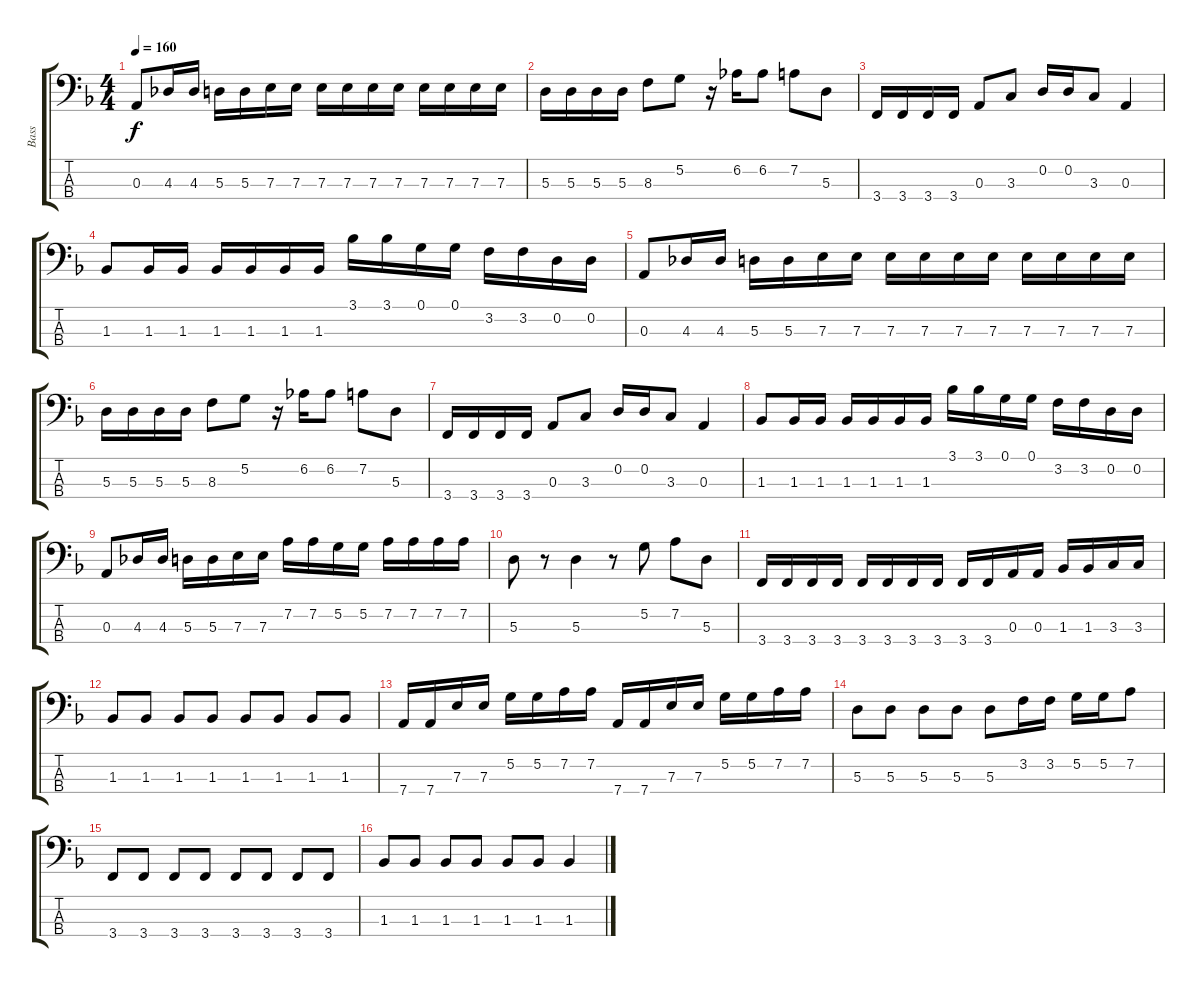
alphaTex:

\track ("Bass" "Bass") {instrument electricbasspick}
\staff {score tabs}
\tuning (G2 D2 A1 D1) {hide}
\ts (4 4)
\tempo 160
\clef f4
\ks f
0.3.8{dy f} 4.3.16 4.3.16 5.3.16 5.3.16 7.3.16 7.3.16 7.3.16 7.3.16 7.3.16 7.3.16 7.3.16 7.3.16 7.3.16 7.3.16 |
5.3.16 5.3.16 5.3.16 5.3.16 8.3.8 5.2.8 r.16 6.2.16 6.2.8 7.2.8 5.3.8 |
3.4.16 3.4.16 3.4.16 3.4.16 0.3.8 3.3.8 0.2.16 0.2.16 3.3.8 0.3.4 |
1.3.8 1.3.16 1.3.16 1.3.16 1.3.16 1.3.16 1.3.16 3.1.16 3.1.16 0.1.16 0.1.16 3.2.16 3.2.16 0.2.16 0.2.16 |
0.3.8 4.3.16 4.3.16 5.3.16 5.3.16 7.3.16 7.3.16 7.3.16 7.3.16 7.3.16 7.3.16 7.3.16 7.3.16 7.3.16 7.3.16 |
5.3.16 5.3.16 5.3.16 5.3.16 8.3.8 5.2.8 r.16 6.2.16 6.2.8 7.2.8 5.3.8 |
3.4.16 3.4.16 3.4.16 3.4.16 0.3.8 3.3.8 0.2.16 0.2.16 3.3.8 0.3.4 |
1.3.8 1.3.16 1.3.16 1.3.16 1.3.16 1.3.16 1.3.16 3.1.16 3.1.16 0.1.16 0.1.16 3.2.16 3.2.16 0.2.16 0.2.16 |
0.3.8 4.3.16 4.3.16 5.3.16 5.3.16 7.3.16 7.3.16 7.2.16 7.2.16 5.2.16 5.2.16 7.2.16 7.2.16 7.2.16 7.2.16 |
5.3.8 r.8 5.3.4 r.8 5.2.8 7.2.8 5.3.8 |
3.4.16 3.4.16 3.4.16 3.4.16 3.4.16 3.4.16 3.4.16 3.4.16 3.4.16 3.4.16 0.3.16 0.3.16 1.3.16 1.3.16 3.3.16 3.3.16 |
1.3.8 1.3.8 1.3.8 1.3.8 1.3.8 1.3.8 1.3.8 1.3.8 |
7.4.16 7.4.16 7.3.16 7.3.16 5.2.16 5.2.16 7.2.16 7.2.16 7.4.16 7.4.16 7.3.16 7.3.16 5.2.16 5.2.16 7.2.16 7.2.16 |
5.3.8 5.3.8 5.3.8 5.3.8 5.3.8 3.2.16 3.2.16 5.2.16 5.2.16 7.2.8 |
3.4.8 3.4.8 3.4.8 3.4.8 3.4.8 3.4.8 3.4.8 3.4.8 |
1.3.8 1.3.8 1.3.8 1.3.8 1.3.8 1.3.8 1.3.4
